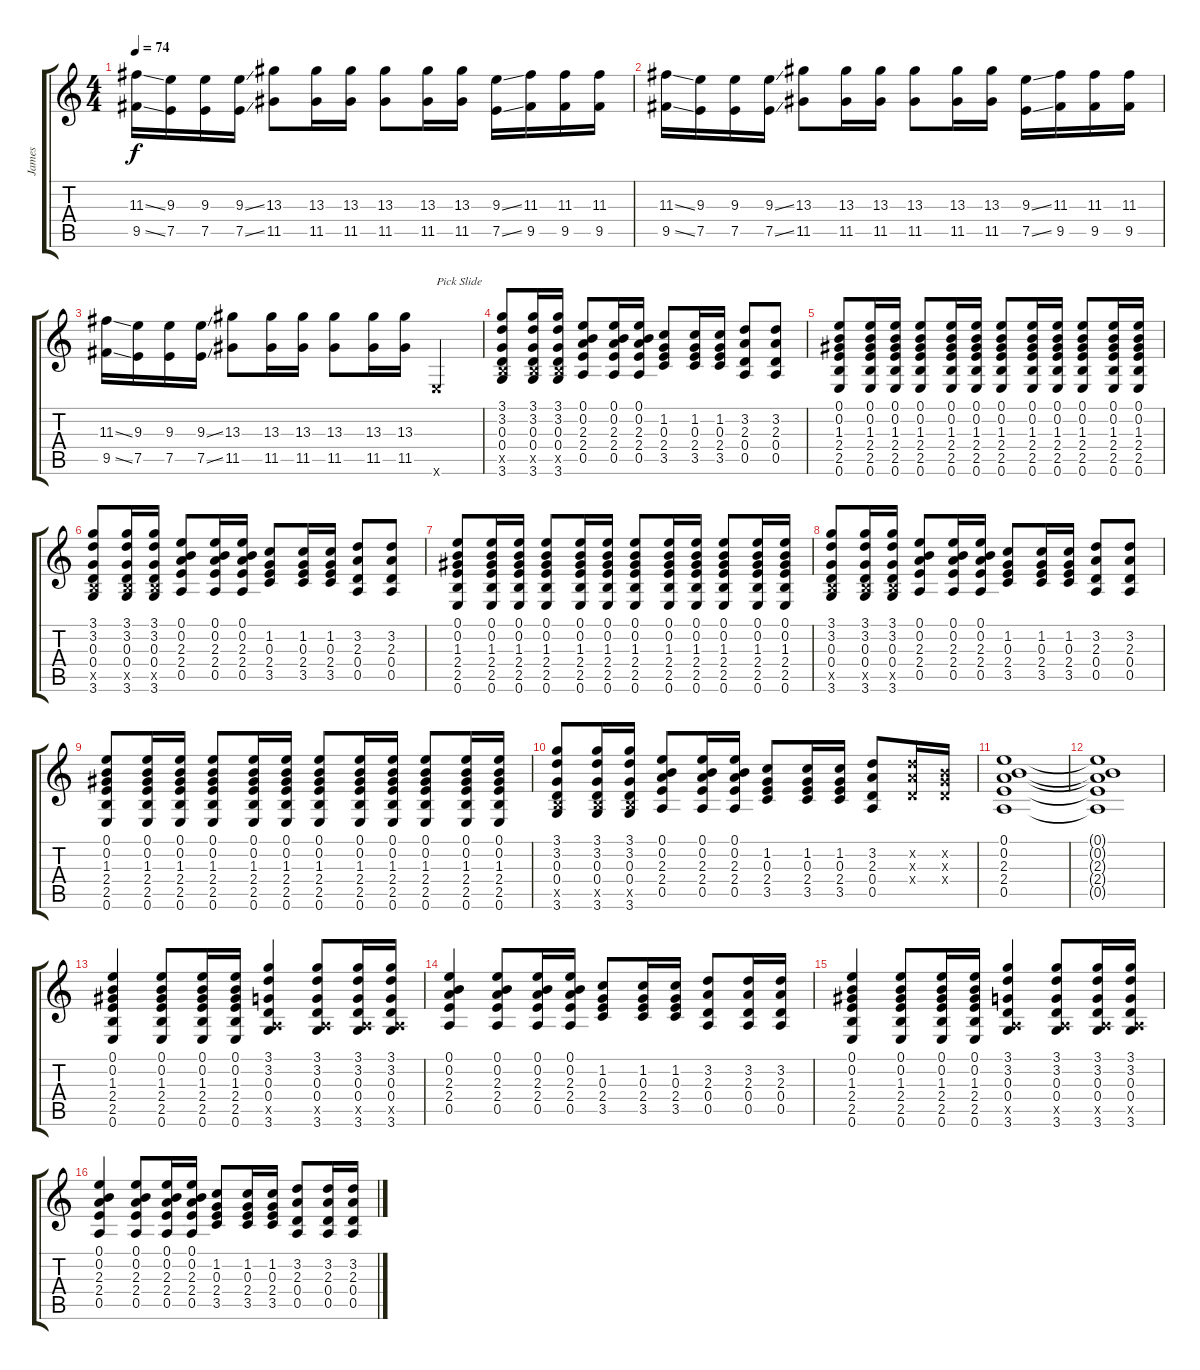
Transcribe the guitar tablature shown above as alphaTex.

\track ("James" "James") {instrument distortionguitar}
\staff {score tabs}
\tuning (E4 B3 G3 D3 A2 E2) {hide}
\ts (4 4)
\tempo 74
\clef g2
\ks c
(11.3{ss} 9.5{ss}).16{dy f} (9.3 7.5).16 (9.3 7.5).16 (9.3{ss} 7.5{ss}).16 (13.3 11.5).8 (13.3 11.5).16 (13.3 11.5).16 (13.3 11.5).8 (13.3 11.5).16 (13.3 11.5).16 (9.3{ss} 7.5{ss}).16 (11.3 9.5).16 (11.3 9.5).16 (11.3 9.5).16 |
(11.3{ss} 9.5{ss}).16 (9.3 7.5).16 (9.3 7.5).16 (9.3{ss} 7.5{ss}).16 (13.3 11.5).8 (13.3 11.5).16 (13.3 11.5).16 (13.3 11.5).8 (13.3 11.5).16 (13.3 11.5).16 (9.3{ss} 7.5{ss}).16 (11.3 9.5).16 (11.3 9.5).16 (11.3 9.5).16 |
(11.3{ss} 9.5{ss}).16 (9.3 7.5).16 (9.3 7.5).16 (9.3{ss} 7.5{ss}).16 (13.3 11.5).8 (13.3 11.5).16 (13.3 11.5).16 (13.3 11.5).8 (13.3 11.5).16 (13.3 11.5).16 0.6{x}.4{txt "Pick Slide"} |
(3.1 3.2 0.3 0.4 2.5{x} 3.6).8 (3.1 3.2 0.3 0.4 2.5{x} 3.6).16 (3.1 3.2 0.3 0.4 2.5{x} 3.6).16 (0.1 0.2 2.3 2.4 0.5).8 (0.1 0.2 2.3 2.4 0.5).16 (0.1 0.2 2.3 2.4 0.5).16 (1.2 0.3 2.4 3.5).8 (1.2 0.3 2.4 3.5).16 (1.2 0.3 2.4 3.5).16 (3.2 2.3 0.4 0.5).8 (3.2 2.3 0.4 0.5).8 |
(0.1 0.2 1.3 2.4 2.5 0.6).8 (0.1 0.2 1.3 2.4 2.5 0.6).16 (0.1 0.2 1.3 2.4 2.5 0.6).16 (0.1 0.2 1.3 2.4 2.5 0.6).8 (0.1 0.2 1.3 2.4 2.5 0.6).16 (0.1 0.2 1.3 2.4 2.5 0.6).16 (0.1 0.2 1.3 2.4 2.5 0.6).8 (0.1 0.2 1.3 2.4 2.5 0.6).16 (0.1 0.2 1.3 2.4 2.5 0.6).16 (0.1 0.2 1.3 2.4 2.5 0.6).8 (0.1 0.2 1.3 2.4 2.5 0.6).16 (0.1 0.2 1.3 2.4 2.5 0.6).16 |
(3.1 3.2 0.3 0.4 2.5{x} 3.6).8 (3.1 3.2 0.3 0.4 2.5{x} 3.6).16 (3.1 3.2 0.3 0.4 2.5{x} 3.6).16 (0.1 0.2 2.3 2.4 0.5).8 (0.1 0.2 2.3 2.4 0.5).16 (0.1 0.2 2.3 2.4 0.5).16 (1.2 0.3 2.4 3.5).8 (1.2 0.3 2.4 3.5).16 (1.2 0.3 2.4 3.5).16 (3.2 2.3 0.4 0.5).8 (3.2 2.3 0.4 0.5).8 |
(0.1 0.2 1.3 2.4 2.5 0.6).8 (0.1 0.2 1.3 2.4 2.5 0.6).16 (0.1 0.2 1.3 2.4 2.5 0.6).16 (0.1 0.2 1.3 2.4 2.5 0.6).8 (0.1 0.2 1.3 2.4 2.5 0.6).16 (0.1 0.2 1.3 2.4 2.5 0.6).16 (0.1 0.2 1.3 2.4 2.5 0.6).8 (0.1 0.2 1.3 2.4 2.5 0.6).16 (0.1 0.2 1.3 2.4 2.5 0.6).16 (0.1 0.2 1.3 2.4 2.5 0.6).8 (0.1 0.2 1.3 2.4 2.5 0.6).16 (0.1 0.2 1.3 2.4 2.5 0.6).16 |
(3.1 3.2 0.3 0.4 2.5{x} 3.6).8 (3.1 3.2 0.3 0.4 2.5{x} 3.6).16 (3.1 3.2 0.3 0.4 2.5{x} 3.6).16 (0.1 0.2 2.3 2.4 0.5).8 (0.1 0.2 2.3 2.4 0.5).16 (0.1 0.2 2.3 2.4 0.5).16 (1.2 0.3 2.4 3.5).8 (1.2 0.3 2.4 3.5).16 (1.2 0.3 2.4 3.5).16 (3.2 2.3 0.4 0.5).8 (3.2 2.3 0.4 0.5).8 |
(0.1 0.2 1.3 2.4 2.5 0.6).8 (0.1 0.2 1.3 2.4 2.5 0.6).16 (0.1 0.2 1.3 2.4 2.5 0.6).16 (0.1 0.2 1.3 2.4 2.5 0.6).8 (0.1 0.2 1.3 2.4 2.5 0.6).16 (0.1 0.2 1.3 2.4 2.5 0.6).16 (0.1 0.2 1.3 2.4 2.5 0.6).8 (0.1 0.2 1.3 2.4 2.5 0.6).16 (0.1 0.2 1.3 2.4 2.5 0.6).16 (0.1 0.2 1.3 2.4 2.5 0.6).8 (0.1 0.2 1.3 2.4 2.5 0.6).16 (0.1 0.2 1.3 2.4 2.5 0.6).16 |
(3.1 3.2 0.3 0.4 2.5{x} 3.6).8 (3.1 3.2 0.3 0.4 2.5{x} 3.6).16 (3.1 3.2 0.3 0.4 2.5{x} 3.6).16 (0.1 0.2 2.3 2.4 0.5).8 (0.1 0.2 2.3 2.4 0.5).16 (0.1 0.2 2.3 2.4 0.5).16 (1.2 0.3 2.4 3.5).8 (1.2 0.3 2.4 3.5).16 (1.2 0.3 2.4 3.5).16 (3.2 2.3 0.4 0.5).8 (3.2{x} 2.3{x} 0.4{x}).16 (0.2{x} 0.3{x} 0.4{x}).16 |
(0.1 0.2 2.3 2.4 0.5).1 |
(0.1{t} 0.2{t} 2.3{t} 2.4{t} 0.5{t}).1 |
(0.1 0.2 1.3 2.4 2.5 0.6).4 (0.1 0.2 1.3 2.4 2.5 0.6).8 (0.1 0.2 1.3 2.4 2.5 0.6).16 (0.1 0.2 1.3 2.4 2.5 0.6).16 (3.1 3.2 0.3 0.4 0.5{x} 3.6).4 (3.1 3.2 0.3 0.4 0.5{x} 3.6).8 (3.1 3.2 0.3 0.4 0.5{x} 3.6).16 (3.1 3.2 0.3 0.4 0.5{x} 3.6).16 |
(0.1 0.2 2.3 2.4 0.5).4 (0.1 0.2 2.3 2.4 0.5).8 (0.1 0.2 2.3 2.4 0.5).16 (0.1 0.2 2.3 2.4 0.5).16 (1.2 0.3 2.4 3.5).8 (1.2 0.3 2.4 3.5).16 (1.2 0.3 2.4 3.5).16 (3.2 2.3 0.4 0.5).8 (3.2 2.3 0.4 0.5).16 (3.2 2.3 0.4 0.5).16 |
(0.1 0.2 1.3 2.4 2.5 0.6).4 (0.1 0.2 1.3 2.4 2.5 0.6).8 (0.1 0.2 1.3 2.4 2.5 0.6).16 (0.1 0.2 1.3 2.4 2.5 0.6).16 (3.1 3.2 0.3 0.4 0.5{x} 3.6).4 (3.1 3.2 0.3 0.4 0.5{x} 3.6).8 (3.1 3.2 0.3 0.4 0.5{x} 3.6).16 (3.1 3.2 0.3 0.4 0.5{x} 3.6).16 |
(0.1 0.2 2.3 2.4 0.5).4 (0.1 0.2 2.3 2.4 0.5).8 (0.1 0.2 2.3 2.4 0.5).16 (0.1 0.2 2.3 2.4 0.5).16 (1.2 0.3 2.4 3.5).8 (1.2 0.3 2.4 3.5).16 (1.2 0.3 2.4 3.5).16 (3.2 2.3 0.4 0.5).8 (3.2 2.3 0.4 0.5).16 (3.2 2.3 0.4 0.5).16
